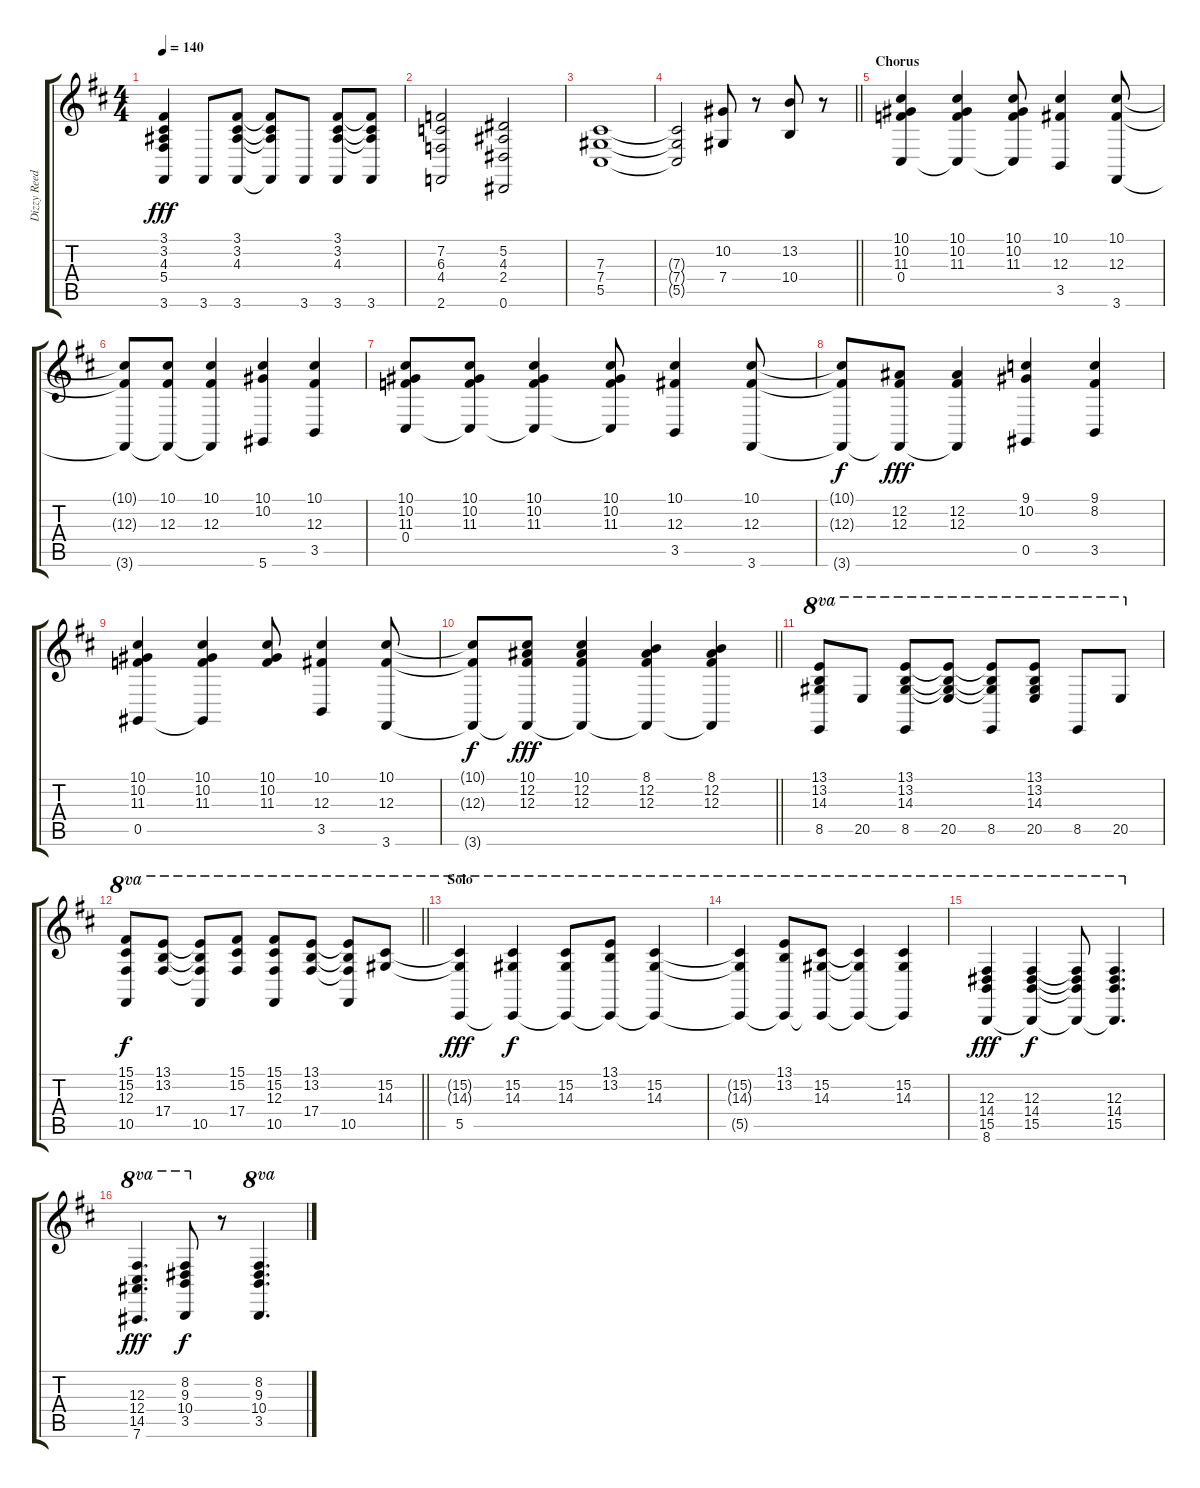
\track ("Dizzy Reed - Piano" "Dizzy Reed") {instrument electricgrandpiano}
\staff {score tabs}
\tuning (Eb4 Bb3 Gb3 Db3 Ab2 Eb2) {hide}
\ts (4 4)
\tempo 140
\clef g2
\ks d
(3.1 3.2 4.3 5.4 3.6).4{dy fff} 3.6.8 (3.1 3.2 4.3 3.6).8 (3.1{t} 3.2{t} 4.3{t} 3.6{t}).8 3.6.8 (3.1 3.2 4.3 3.6).8 (3.1{t} 3.2{t} 4.3{t} 3.6).8 |
(7.2 6.3 4.4 2.6).2 (5.2 4.3 2.4 0.6).2 |
(7.3 7.4 5.5).1 |
\barLineRight lightlight
(7.3{t} 7.4{t} 5.5{t}).2 (10.2 7.4).8 r.8 (13.2 10.4).8 r.8 |
\section ("" "Chorus")
(10.1 10.2 11.3 0.4).4 (10.1 10.2 11.3 0.4{t}).4 (10.1 10.2 11.3 0.4{t}).8 (10.1 12.3 3.5).4 (10.1 12.3 3.6).8 |
(10.1{t} 12.3{t} 3.6{t}).8 (10.1 12.3 3.6{t}).8 (10.1 12.3 3.6{t}).4 (10.1 10.2 5.6).4 (10.1 12.3 3.5).4 |
(10.1 10.2 11.3 0.4).8 (10.1 10.2 11.3 0.4{t}).8 (10.1 10.2 11.3 0.4{t}).4 (10.1 10.2 11.3 0.4{t}).8 (10.1 12.3 3.5).4 (10.1 12.3 3.6).8 |
(10.1{t} 12.3{t} 3.6{t}).8{dy f} (12.2 12.3 3.6{t}).8{dy fff} (12.2 12.3 3.6{t}).4 (9.1 10.2 0.5).4 (9.1 8.2 3.5).4 |
(10.1 10.2 11.3 0.5).4 (10.1 10.2 11.3 0.5{t}).4 (10.1 10.2 11.3).8 (10.1 12.3 3.5).4 (10.1 12.3 3.6).8 |
\barLineRight lightlight
(10.1{t} 12.3{t} 3.6{t}).8{dy f} (10.1 12.2 12.3 3.6{t}).8{dy fff} (10.1 12.2 12.3 3.6{t}).4 (8.1 12.2 12.3 3.6{t}).4 (8.1 12.2 12.3 3.6{t}).4 |
(13.1 13.2 14.3 8.5).8{ot 8va} 20.5.8{ot 8va} (13.1 13.2 14.3 8.5).8{ot 8va} (13.1{t} 13.2{t} 14.3{t} 20.5).8{ot 8va} (13.1{t} 13.2{t} 14.3{t} 8.5).8{ot 8va} (13.1 13.2 14.3 20.5).8{ot 8va} 8.5.8{ot 8va} 20.5.8{ot 8va} |
\barLineRight lightlight
(15.1 15.2 12.3 10.5).8{ot 8va dy f} (13.1 13.2 17.4).8{ot 8va} (13.1{t} 13.2{t} 17.4{t} 10.5).8{ot 8va} (15.1 15.2 17.4).8{ot 8va} (15.1 15.2 12.3 10.5).8{ot 8va} (13.1 13.2 17.4).8{ot 8va} (13.1{t} 13.2{t} 17.4{t} 10.5).8{ot 8va} (15.2 14.3).8{ot 8va} |
\section ("" "Solo")
(15.2{t} 14.3{t} 5.5).4{ot 8va dy fff} (15.2 14.3 5.5{t}).4{ot 8va dy f} (15.2 14.3 5.5{t}).8{ot 8va} (13.1 13.2 5.5{t}).8{ot 8va} (15.2 14.3 5.5{t}).4{ot 8va} |
(15.2{t} 14.3{t} 5.5{t}).4{ot 8va} (13.1 13.2 5.5{t}).8{ot 8va} (15.2 14.3 5.5{t}).8{ot 8va} (15.2{t} 14.3{t} 5.5{t}).4{ot 8va} (15.2 14.3 5.5{t}).4{ot 8va} |
(12.3 14.4 15.5 8.6).4{ot 8va dy fff} (12.3 14.4 15.5 8.6{t}).4{ot 8va dy f} (12.3{t} 14.4{t} 15.5{t} 8.6{t}).8{ot 8va} (12.3 14.4 15.5 8.6{t}).4{d ot 8va} |
(12.3 12.4 14.5 7.6).4{d ot 8va dy fff} (8.2 9.3 10.4 3.5).8{ot 8va dy f} r.8 (8.2 9.3 10.4 3.5).4{d ot 8va}
